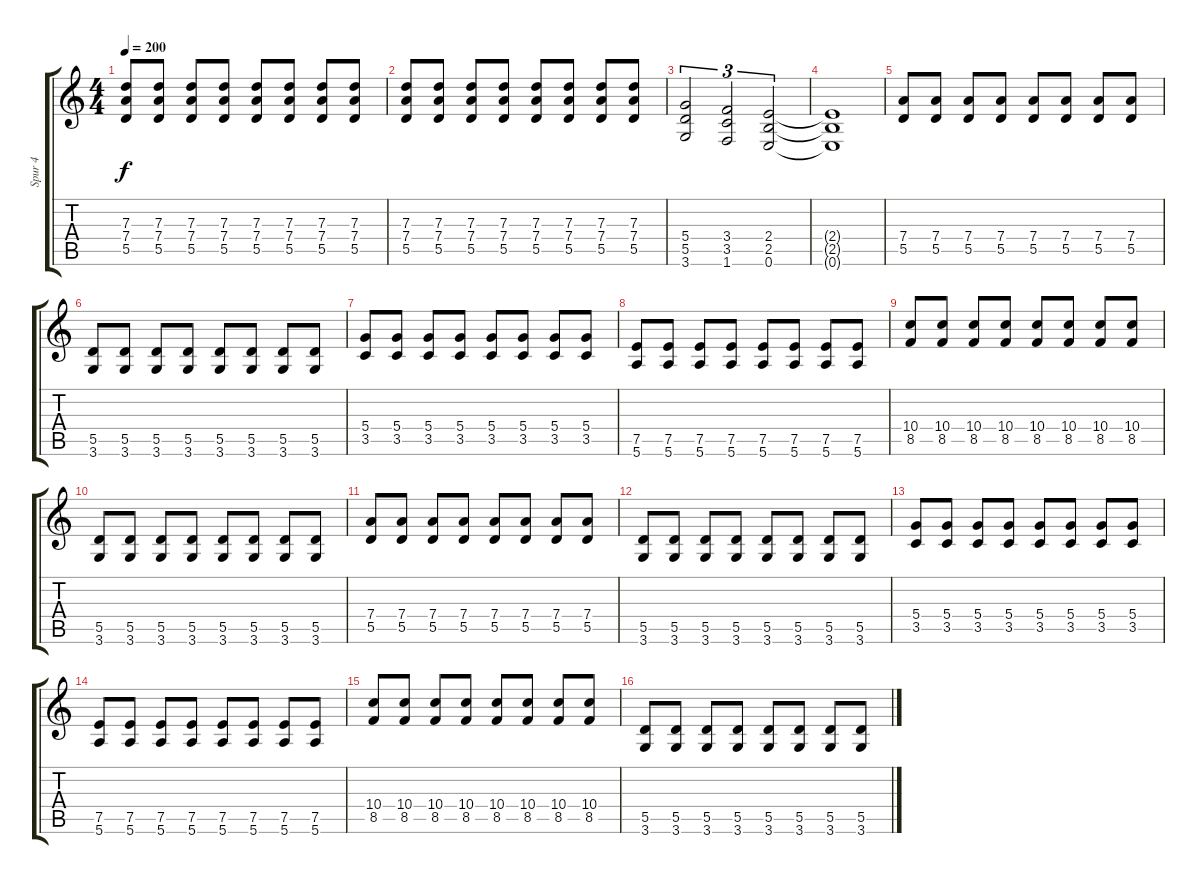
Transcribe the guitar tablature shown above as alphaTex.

\track ("Spur 4" "Spur 4") {instrument overdrivenguitar}
\staff {score tabs}
\tuning (E4 B3 G3 D3 A2 E2) {hide}
\ts (4 4)
\tempo 200
\clef g2
\ks c
(7.3 7.4 5.5).8{dy f} (7.3 7.4 5.5).8 (7.3 7.4 5.5).8 (7.3 7.4 5.5).8 (7.3 7.4 5.5).8 (7.3 7.4 5.5).8 (7.3 7.4 5.5).8 (7.3 7.4 5.5).8 |
(7.3 7.4 5.5).8 (7.3 7.4 5.5).8 (7.3 7.4 5.5).8 (7.3 7.4 5.5).8 (7.3 7.4 5.5).8 (7.3 7.4 5.5).8 (7.3 7.4 5.5).8 (7.3 7.4 5.5).8 |
(5.4 5.5 3.6).2{tu (3 2)} (3.4 3.5 1.6).2{tu (3 2)} (2.4 2.5 0.6).2{tu (3 2)} |
(2.4{t} 2.5{t} 0.6{t}).1 |
(7.4 5.5).8 (7.4 5.5).8 (7.4 5.5).8 (7.4 5.5).8 (7.4 5.5).8 (7.4 5.5).8 (7.4 5.5).8 (7.4 5.5).8 |
(5.5 3.6).8 (5.5 3.6).8 (5.5 3.6).8 (5.5 3.6).8 (5.5 3.6).8 (5.5 3.6).8 (5.5 3.6).8 (5.5 3.6).8 |
(5.4 3.5).8 (5.4 3.5).8 (5.4 3.5).8 (5.4 3.5).8 (5.4 3.5).8 (5.4 3.5).8 (5.4 3.5).8 (5.4 3.5).8 |
(7.5 5.6).8 (7.5 5.6).8 (7.5 5.6).8 (7.5 5.6).8 (7.5 5.6).8 (7.5 5.6).8 (7.5 5.6).8 (7.5 5.6).8 |
(10.4 8.5).8 (10.4 8.5).8 (10.4 8.5).8 (10.4 8.5).8 (10.4 8.5).8 (10.4 8.5).8 (10.4 8.5).8 (10.4 8.5).8 |
(5.5 3.6).8 (5.5 3.6).8 (5.5 3.6).8 (5.5 3.6).8 (5.5 3.6).8 (5.5 3.6).8 (5.5 3.6).8 (5.5 3.6).8 |
(7.4 5.5).8 (7.4 5.5).8 (7.4 5.5).8 (7.4 5.5).8 (7.4 5.5).8 (7.4 5.5).8 (7.4 5.5).8 (7.4 5.5).8 |
(5.5 3.6).8 (5.5 3.6).8 (5.5 3.6).8 (5.5 3.6).8 (5.5 3.6).8 (5.5 3.6).8 (5.5 3.6).8 (5.5 3.6).8 |
(5.4 3.5).8 (5.4 3.5).8 (5.4 3.5).8 (5.4 3.5).8 (5.4 3.5).8 (5.4 3.5).8 (5.4 3.5).8 (5.4 3.5).8 |
(7.5 5.6).8 (7.5 5.6).8 (7.5 5.6).8 (7.5 5.6).8 (7.5 5.6).8 (7.5 5.6).8 (7.5 5.6).8 (7.5 5.6).8 |
(10.4 8.5).8 (10.4 8.5).8 (10.4 8.5).8 (10.4 8.5).8 (10.4 8.5).8 (10.4 8.5).8 (10.4 8.5).8 (10.4 8.5).8 |
(5.5 3.6).8 (5.5 3.6).8 (5.5 3.6).8 (5.5 3.6).8 (5.5 3.6).8 (5.5 3.6).8 (5.5 3.6).8 (5.5 3.6).8
